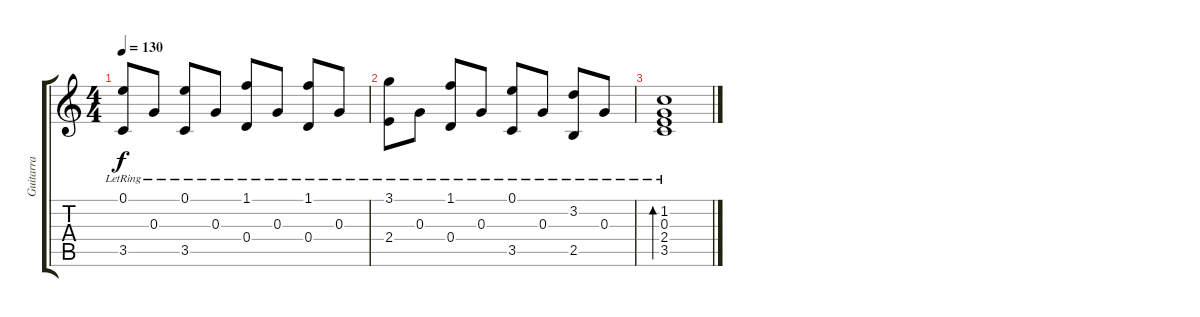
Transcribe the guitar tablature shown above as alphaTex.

\track ("Guitarra" "Guitarra") {instrument acousticguitarnylon}
\staff {score tabs}
\tuning (E4 B3 G3 D3 A2 E2) {hide}
\ts (4 4)
\tempo 130
\clef g2
\ks c
(0.1{lr} 3.5{lr}).8{dy f} 0.3{lr}.8 (0.1{lr} 3.5{lr}).8 0.3{lr}.8 (1.1{lr} 0.4{lr}).8 0.3{lr}.8 (1.1{lr} 0.4{lr}).8 0.3{lr}.8 |
(3.1{lr} 2.4{lr}).8 0.3{lr}.8 (1.1{lr} 0.4{lr}).8 0.3{lr}.8 (0.1{lr} 3.5{lr}).8 0.3{lr}.8 (3.2{lr} 2.5{lr}).8 0.3{lr}.8 |
(1.2{lr} 0.3{lr} 2.4{lr} 3.5{lr}).1{bd 60}
